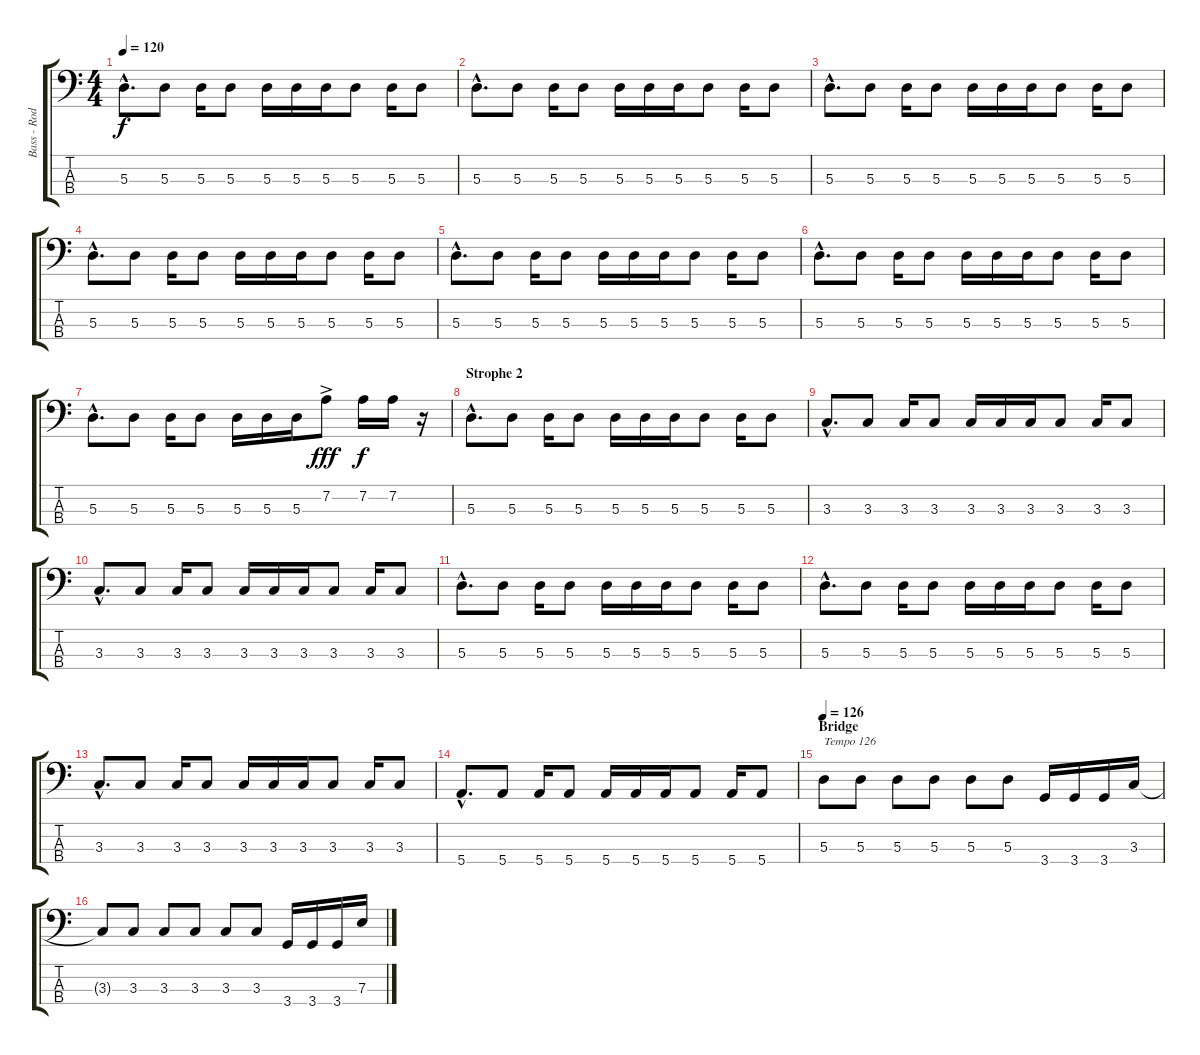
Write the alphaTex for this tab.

\track ("Bass - Rod" "Bass - Rod") {instrument electricbasspick}
\staff {score tabs}
\tuning (G2 D2 A1 E1) {hide}
\ts (4 4)
\tempo 120
\clef f4
\ks c
5.3{hac}.8{d dy f} 5.3.8 5.3.16 5.3.8 5.3.16 5.3.16 5.3.16 5.3.8 5.3.16 5.3.8 |
5.3{hac}.8{d} 5.3.8 5.3.16 5.3.8 5.3.16 5.3.16 5.3.16 5.3.8 5.3.16 5.3.8 |
5.3{hac}.8{d} 5.3.8 5.3.16 5.3.8 5.3.16 5.3.16 5.3.16 5.3.8 5.3.16 5.3.8 |
5.3{hac}.8{d} 5.3.8 5.3.16 5.3.8 5.3.16 5.3.16 5.3.16 5.3.8 5.3.16 5.3.8 |
5.3{hac}.8{d} 5.3.8 5.3.16 5.3.8 5.3.16 5.3.16 5.3.16 5.3.8 5.3.16 5.3.8 |
5.3{hac}.8{d} 5.3.8 5.3.16 5.3.8 5.3.16 5.3.16 5.3.16 5.3.8 5.3.16 5.3.8 |
5.3{hac}.8{d} 5.3.8 5.3.16 5.3.8 5.3.16 5.3.16 5.3.16 7.2{ac}.8{dy fff} 7.2.16{dy f} 7.2.16 r.16 |
\section ("" "Strophe 2")
5.3{hac}.8{d} 5.3.8 5.3.16 5.3.8 5.3.16 5.3.16 5.3.16 5.3.8 5.3.16 5.3.8 |
3.3{hac}.8{d} 3.3.8 3.3.16 3.3.8 3.3.16 3.3.16 3.3.16 3.3.8 3.3.16 3.3.8 |
3.3{hac}.8{d} 3.3.8 3.3.16 3.3.8 3.3.16 3.3.16 3.3.16 3.3.8 3.3.16 3.3.8 |
5.3{hac}.8{d} 5.3.8 5.3.16 5.3.8 5.3.16 5.3.16 5.3.16 5.3.8 5.3.16 5.3.8 |
5.3{hac}.8{d} 5.3.8 5.3.16 5.3.8 5.3.16 5.3.16 5.3.16 5.3.8 5.3.16 5.3.8 |
3.3{hac}.8{d} 3.3.8 3.3.16 3.3.8 3.3.16 3.3.16 3.3.16 3.3.8 3.3.16 3.3.8 |
5.4{hac}.8{d} 5.4.8 5.4.16 5.4.8 5.4.16 5.4.16 5.4.16 5.4.8 5.4.16 5.4.8 |
\section ("" "Bridge")
\tempo 126
5.3.8{txt "Tempo 126"} 5.3.8 5.3.8 5.3.8 5.3.8 5.3.8 3.4.16 3.4.16 3.4.16 3.3.16 |
3.3{t}.8 3.3.8 3.3.8 3.3.8 3.3.8 3.3.8 3.4.16 3.4.16 3.4.16 7.3.16
